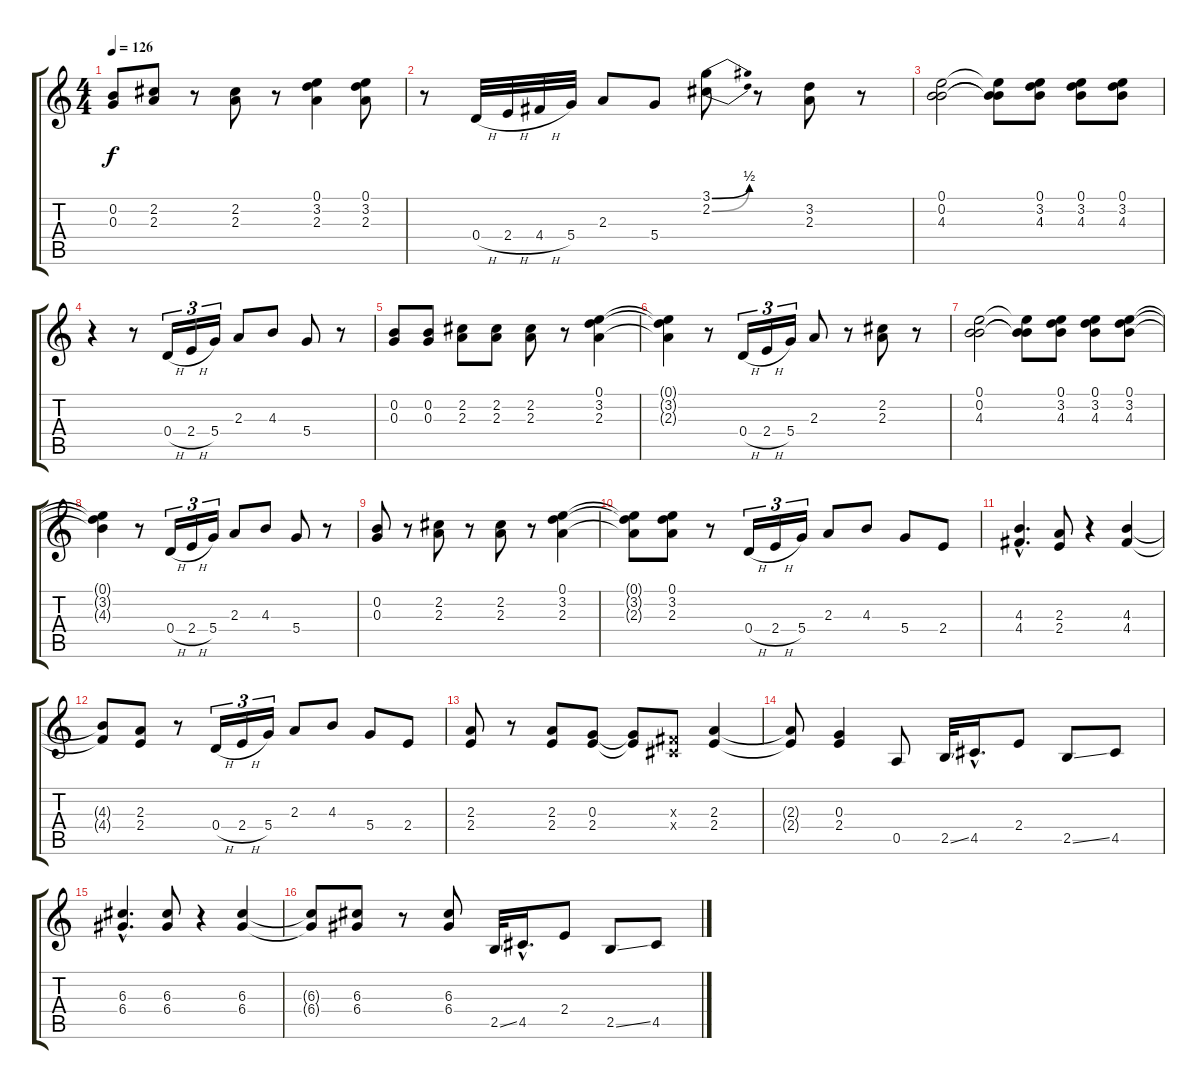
\track "" {instrument electricguitarclean}
\staff {score tabs}
\tuning (E4 B3 G3 D3 A2 E2) {hide}
\ts (4 4)
\tempo 126
\clef g2
\ks c
(0.2 0.3).8{dy f} (2.2 2.3).8 r.8 (2.2 2.3).8 r.8 (0.1 3.2 2.3).4 (0.1 3.2 2.3).8 |
r.8 0.4{h}.32 2.4{h}.32 4.4{h}.32 5.4.32 2.3.8 5.4.8 (3.1{be (bend 0 0 60 2)} 2.2{be (bend 0 0 60 2)}).8 r.8 (3.2 2.3).8 r.8 |
(0.1 0.2 4.3).2 (0.1{t} 0.2{t} 4.3{t}).8 (0.1 3.2 4.3).8 (0.1 3.2 4.3).8 (0.1 3.2 4.3).8 |
r.4 r.8 0.4{h}.16{tu (3 2)} 2.4{h}.16{tu (3 2)} 5.4.16{tu (3 2)} 2.3.8 4.3.8 5.4.8 r.8 |
(0.2 0.3).8 (0.2 0.3).8 (2.2 2.3).8 (2.2 2.3).8 (2.2 2.3).8 r.8 (0.1 3.2 2.3).4 |
(0.1{t} 3.2{t} 2.3{t}).4 r.8 0.4{h}.16{tu (3 2)} 2.4{h}.16{tu (3 2)} 5.4.16{tu (3 2)} 2.3.8 r.8 (2.2 2.3).8 r.8 |
(0.1 0.2 4.3).2 (0.1{t} 0.2{t} 4.3{t}).8 (0.1 3.2 4.3).8 (0.1 3.2 4.3).8 (0.1 3.2 4.3).8 |
(0.1{t} 3.2{t} 4.3{t}).4 r.8 0.4{h}.16{tu (3 2)} 2.4{h}.16{tu (3 2)} 5.4.16{tu (3 2)} 2.3.8 4.3.8 5.4.8 r.8 |
(0.2 0.3).8 r.8 (2.2 2.3).8 r.8 (2.2 2.3).8 r.8 (0.1 3.2 2.3).4 |
(0.1{t} 3.2{t} 2.3{t}).8 (0.1 3.2 2.3).8 r.8 0.4{h}.16{tu (3 2)} 2.4{h}.16{tu (3 2)} 5.4.16{tu (3 2)} 2.3.8 4.3.8 5.4.8 2.4.8 |
(4.3{hac} 4.4{hac}).4{d} (2.3 2.4).8 r.4 (4.3 4.4).4 |
(4.3{t} 4.4{t}).8 (2.3 2.4).8 r.8 0.4{h}.16{tu (3 2)} 2.4{h}.16{tu (3 2)} 5.4.16{tu (3 2)} 2.3.8 4.3.8 5.4.8 2.4.8 |
(2.3 2.4).8 r.8 (2.3 2.4).8 (0.3 2.4).8 (0.3{t} 2.4{t}).8 (-1.3{x} -1.4{x}).8 (2.3 2.4).4 |
(2.3{t} 2.4{t}).8 (0.3 2.4).4 0.5.8 2.5{ss}.32 4.5{hac}.16{d} 2.4.8 2.5{ss}.8 4.5.8 |
(6.3{hac} 6.4{hac}).4{d} (6.3 6.4).8 r.4 (6.3 6.4).4 |
(6.3{t} 6.4{t}).8 (6.3 6.4).8 r.8 (6.3 6.4).8 2.5{ss}.32 4.5{hac}.16{d} 2.4.8 2.5{ss}.8 4.5.8
